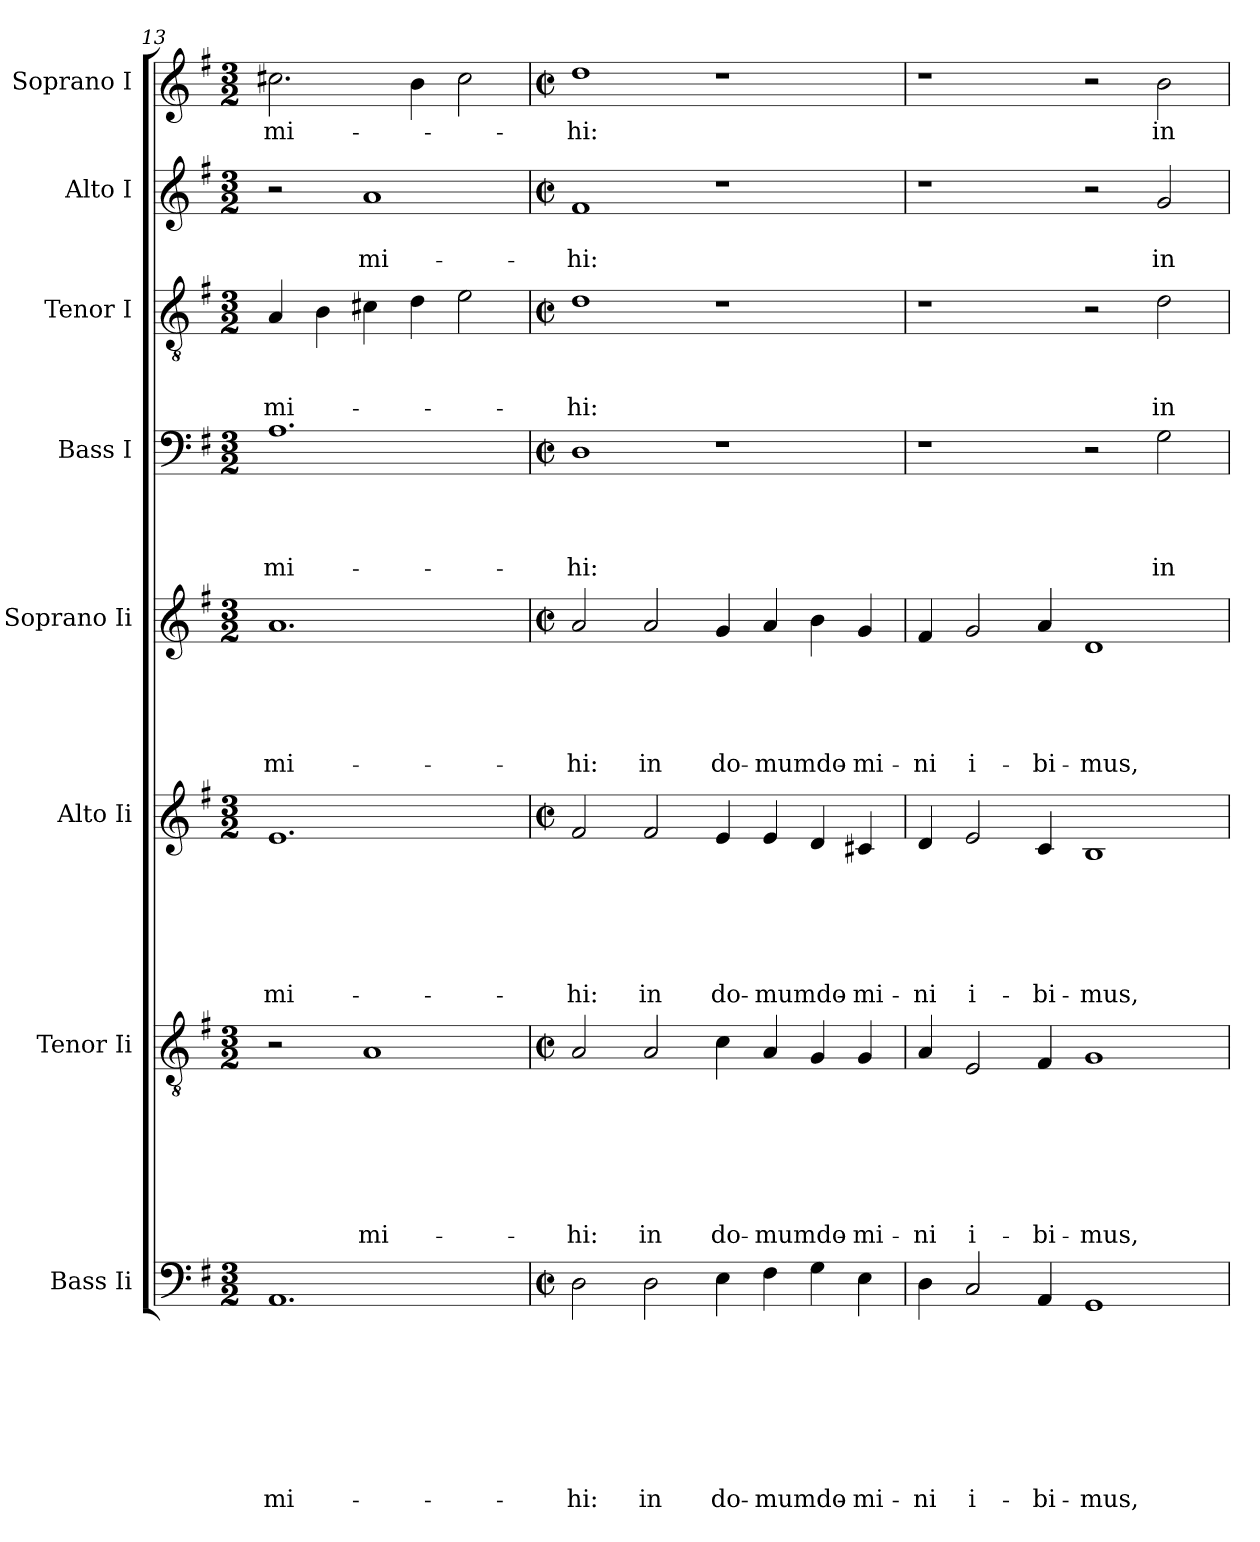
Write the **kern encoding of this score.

**kern	**text	**text	**text	**text	**text	**text	**text	**text	**kern	**text	**text	**text	**text	**text	**text	**text	**kern	**text	**text	**text	**text	**text	**text	**kern	**text	**text	**text	**text	**text	**kern	**text	**text	**text	**text	**kern	**text	**text	**text	**kern	**text	**text	**kern	**text
*part8	*part8	*part8	*part8	*part8	*part8	*part8	*part8	*part8	*part7	*part7	*part7	*part7	*part7	*part7	*part7	*part7	*part6	*part6	*part6	*part6	*part6	*part6	*part6	*part5	*part5	*part5	*part5	*part5	*part5	*part4	*part4	*part4	*part4	*part4	*part3	*part3	*part3	*part3	*part2	*part2	*part2	*part1	*part1
*staff8	*staff8	*staff8	*staff8	*staff8	*staff8	*staff8	*staff8	*staff8	*staff7	*staff7	*staff7	*staff7	*staff7	*staff7	*staff7	*staff7	*staff6	*staff6	*staff6	*staff6	*staff6	*staff6	*staff6	*staff5	*staff5	*staff5	*staff5	*staff5	*staff5	*staff4	*staff4	*staff4	*staff4	*staff4	*staff3	*staff3	*staff3	*staff3	*staff2	*staff2	*staff2	*staff1	*staff1
*I"Bass Ii	*	*	*	*	*	*	*	*	*I"Tenor Ii	*	*	*	*	*	*	*	*I"Alto Ii	*	*	*	*	*	*	*I"Soprano Ii	*	*	*	*	*	*I"Bass I	*	*	*	*	*I"Tenor I	*	*	*	*I"Alto I	*	*	*I"Soprano I	*
*clefF4	*	*	*	*	*	*	*	*	*clefGv2	*	*	*	*	*	*	*	*clefG2	*	*	*	*	*	*	*clefG2	*	*	*	*	*	*clefF4	*	*	*	*	*clefGv2	*	*	*	*clefG2	*	*	*clefG2	*
*k[f#]	*	*	*	*	*	*	*	*	*k[f#]	*	*	*	*	*	*	*	*k[f#]	*	*	*	*	*	*	*k[f#]	*	*	*	*	*	*k[f#]	*	*	*	*	*k[f#]	*	*	*	*k[f#]	*	*	*k[f#]	*
*G:	*	*	*	*	*	*	*	*	*G:	*	*	*	*	*	*	*	*G:	*	*	*	*	*	*	*G:	*	*	*	*	*	*G:	*	*	*	*	*G:	*	*	*	*G:	*	*	*G:	*
*M3/2	*	*	*	*	*	*	*	*	*M3/2	*	*	*	*	*	*	*	*M3/2	*	*	*	*	*	*	*M3/2	*	*	*	*	*	*M3/2	*	*	*	*	*M3/2	*	*	*	*M3/2	*	*	*M3/2	*
=13	=13	=13	=13	=13	=13	=13	=13	=13	=13	=13	=13	=13	=13	=13	=13	=13	=13	=13	=13	=13	=13	=13	=13	=13	=13	=13	=13	=13	=13	=13	=13	=13	=13	=13	=13	=13	=13	=13	=13	=13	=13	=13	=13
!	!	!	!	!	!	!	!	!LO:LY:b	!	!	!	!	!	!	!	!	!	!	!	!	!	!	!LO:LY:b	!	!	!	!	!	!LO:LY:b	!	!	!	!	!LO:LY:b	!	!	!	!LO:LY:b	!	!	!	!	!LO:LY:b
1.AA	.	.	.	.	.	.	.	mi-	2r	.	.	.	.	.	.	.	1.e	.	.	.	.	.	mi-	1.a	.	.	.	.	mi-	1.A	.	.	.	mi-	4A/	.	.	mi-	2r	.	.	2.cc#X\	mi-
.	.	.	.	.	.	.	.	.	.	.	.	.	.	.	.	.	.	.	.	.	.	.	.	.	.	.	.	.	.	.	.	.	.	.	4B\	.	.	.	.	.	.	.	.
!	!	!	!	!	!	!	!	!	!	!	!	!	!	!	!	!LO:LY:b	!	!	!	!	!	!	!	!	!	!	!	!	!	!	!	!	!	!	!	!	!	!	!	!	!LO:LY:b	!	!
.	.	.	.	.	.	.	.	.	1A	.	.	.	.	.	.	mi-	.	.	.	.	.	.	.	.	.	.	.	.	.	.	.	.	.	.	4c#X\	.	.	.	1a	.	mi-	.	.
.	.	.	.	.	.	.	.	.	.	.	.	.	.	.	.	.	.	.	.	.	.	.	.	.	.	.	.	.	.	.	.	.	.	.	4d\	.	.	.	.	.	.	4b\	.
.	.	.	.	.	.	.	.	.	.	.	.	.	.	.	.	.	.	.	.	.	.	.	.	.	.	.	.	.	.	.	.	.	.	.	2e\	.	.	.	.	.	.	2cc#\	.
!!LO:PB:g=z
=14	=14	=14	=14	=14	=14	=14	=14	=14	=14	=14	=14	=14	=14	=14	=14	=14	=14	=14	=14	=14	=14	=14	=14	=14	=14	=14	=14	=14	=14	=14	=14	=14	=14	=14	=14	=14	=14	=14	=14	=14	=14	=14	=14
*M2/2	*	*	*	*	*	*	*	*	*M2/2	*	*	*	*	*	*	*	*M2/2	*	*	*	*	*	*	*M2/2	*	*	*	*	*	*M2/2	*	*	*	*	*M2/2	*	*	*	*M2/2	*	*	*M2/2	*
*met(c|)	*	*	*	*	*	*	*	*	*met(c|)	*	*	*	*	*	*	*	*met(c|)	*	*	*	*	*	*	*met(c|)	*	*	*	*	*	*met(c|)	*	*	*	*	*met(c|)	*	*	*	*met(c|)	*	*	*met(c|)	*
!	!	!	!	!	!	!	!	!LO:LY:b	!	!	!	!	!	!	!	!LO:LY:b	!	!	!	!	!	!	!LO:LY:b	!	!	!	!	!	!LO:LY:b	!	!	!	!	!LO:LY:b	!	!	!	!LO:LY:b	!	!	!LO:LY:b	!	!LO:LY:b
2D\	.	.	.	.	.	.	.	-hi:	2A/	.	.	.	.	.	.	-hi:	2f#/	.	.	.	.	.	-hi:	2a/	.	.	.	.	-hi:	1D	.	.	.	-hi:	1d	.	.	-hi:	1f#	.	-hi:	1dd	-hi:
!	!	!	!	!	!	!	!	!LO:LY:b	!	!	!	!	!	!	!	!LO:LY:b	!	!	!	!	!	!	!LO:LY:b	!	!	!	!	!	!LO:LY:b	!	!	!	!	!	!	!	!	!	!	!	!	!	!
2D\	.	.	.	.	.	.	.	in	2A/	.	.	.	.	.	.	in	2f#/	.	.	.	.	.	in	2a/	.	.	.	.	in	.	.	.	.	.	.	.	.	.	.	.	.	.	.
!	!	!	!	!	!	!	!	!LO:LY:b	!	!	!	!	!	!	!	!LO:LY:b	!	!	!	!	!	!	!LO:LY:b	!	!	!	!	!	!LO:LY:b	!	!	!	!	!	!	!	!	!	!	!	!	!	!
4E\	.	.	.	.	.	.	.	do-	4c\	.	.	.	.	.	.	do-	4e/	.	.	.	.	.	do-	4g/	.	.	.	.	do-	1r	.	.	.	.	1r	.	.	.	1r	.	.	1r	.
!	!	!	!	!	!	!	!	!LO:LY:b	!	!	!	!	!	!	!	!LO:LY:b	!	!	!	!	!	!	!LO:LY:b	!	!	!	!	!	!LO:LY:b	!	!	!	!	!	!	!	!	!	!	!	!	!	!
4F#\	.	.	.	.	.	.	.	-mumdo-	4A/	.	.	.	.	.	.	-mumdo-	4e/	.	.	.	.	.	-mumdo-	4a/	.	.	.	.	-mumdo-	.	.	.	.	.	.	.	.	.	.	.	.	.	.
4G\	.	.	.	.	.	.	.	.	4G/	.	.	.	.	.	.	.	4d/	.	.	.	.	.	.	4b\	.	.	.	.	.	.	.	.	.	.	.	.	.	.	.	.	.	.	.
!	!	!	!	!	!	!	!	!LO:LY:b	!	!	!	!	!	!	!	!LO:LY:b	!	!	!	!	!	!	!LO:LY:b	!	!	!	!	!	!LO:LY:b	!	!	!	!	!	!	!	!	!	!	!	!	!	!
4E\	.	.	.	.	.	.	.	-mi-	4G/	.	.	.	.	.	.	-mi-	4c#X/	.	.	.	.	.	-mi-	4g/	.	.	.	.	-mi-	.	.	.	.	.	.	.	.	.	.	.	.	.	.
=15	=15	=15	=15	=15	=15	=15	=15	=15	=15	=15	=15	=15	=15	=15	=15	=15	=15	=15	=15	=15	=15	=15	=15	=15	=15	=15	=15	=15	=15	=15	=15	=15	=15	=15	=15	=15	=15	=15	=15	=15	=15	=15	=15
!	!	!	!	!	!	!	!	!LO:LY:b	!	!	!	!	!	!	!	!LO:LY:b	!	!	!	!	!	!	!LO:LY:b	!	!	!	!	!	!LO:LY:b	!	!	!	!	!	!	!	!	!	!	!	!	!	!
4D\	.	.	.	.	.	.	.	-ni	4A/	.	.	.	.	.	.	-ni	4d/	.	.	.	.	.	-ni	4f#/	.	.	.	.	-ni	1r	.	.	.	.	1r	.	.	.	1r	.	.	1r	.
!	!	!	!	!	!	!	!	!LO:LY:b	!	!	!	!	!	!	!	!LO:LY:b	!	!	!	!	!	!	!LO:LY:b	!	!	!	!	!	!LO:LY:b	!	!	!	!	!	!	!	!	!	!	!	!	!	!
2C/	.	.	.	.	.	.	.	i-	2E/	.	.	.	.	.	.	i-	2e/	.	.	.	.	.	i-	2g/	.	.	.	.	i-	.	.	.	.	.	.	.	.	.	.	.	.	.	.
!	!	!	!	!	!	!	!	!LO:LY:b	!	!	!	!	!	!	!	!LO:LY:b	!	!	!	!	!	!	!LO:LY:b	!	!	!	!	!	!LO:LY:b	!	!	!	!	!	!	!	!	!	!	!	!	!	!
4AA/	.	.	.	.	.	.	.	-bi-	4F#/	.	.	.	.	.	.	-bi-	4c/	.	.	.	.	.	-bi-	4a/	.	.	.	.	-bi-	.	.	.	.	.	.	.	.	.	.	.	.	.	.
!	!	!	!	!	!	!	!	!LO:LY:b	!	!	!	!	!	!	!	!LO:LY:b	!	!	!	!	!	!	!LO:LY:b	!	!	!	!	!	!LO:LY:b	!	!	!	!	!	!	!	!	!	!	!	!	!	!
1GG	.	.	.	.	.	.	.	-mus,	1G	.	.	.	.	.	.	-mus,	1B	.	.	.	.	.	-mus,	1d	.	.	.	.	-mus,	2r	.	.	.	.	2r	.	.	.	2r	.	.	2r	.
!	!	!	!	!	!	!	!	!	!	!	!	!	!	!	!	!	!	!	!	!	!	!	!	!	!	!	!	!	!	!	!	!	!	!LO:LY:b	!	!	!	!LO:LY:b	!	!	!LO:LY:b	!	!LO:LY:b
.	.	.	.	.	.	.	.	.	.	.	.	.	.	.	.	.	.	.	.	.	.	.	.	.	.	.	.	.	.	2G\	.	.	.	in	2d\	.	.	in	2g/	.	in	2b\	in
=	=	=	=	=	=	=	=	=	=	=	=	=	=	=	=	=	=	=	=	=	=	=	=	=	=	=	=	=	=	=	=	=	=	=	=	=	=	=	=	=	=	=	=
*-	*-	*-	*-	*-	*-	*-	*-	*-	*-	*-	*-	*-	*-	*-	*-	*-	*-	*-	*-	*-	*-	*-	*-	*-	*-	*-	*-	*-	*-	*-	*-	*-	*-	*-	*-	*-	*-	*-	*-	*-	*-	*-	*-
